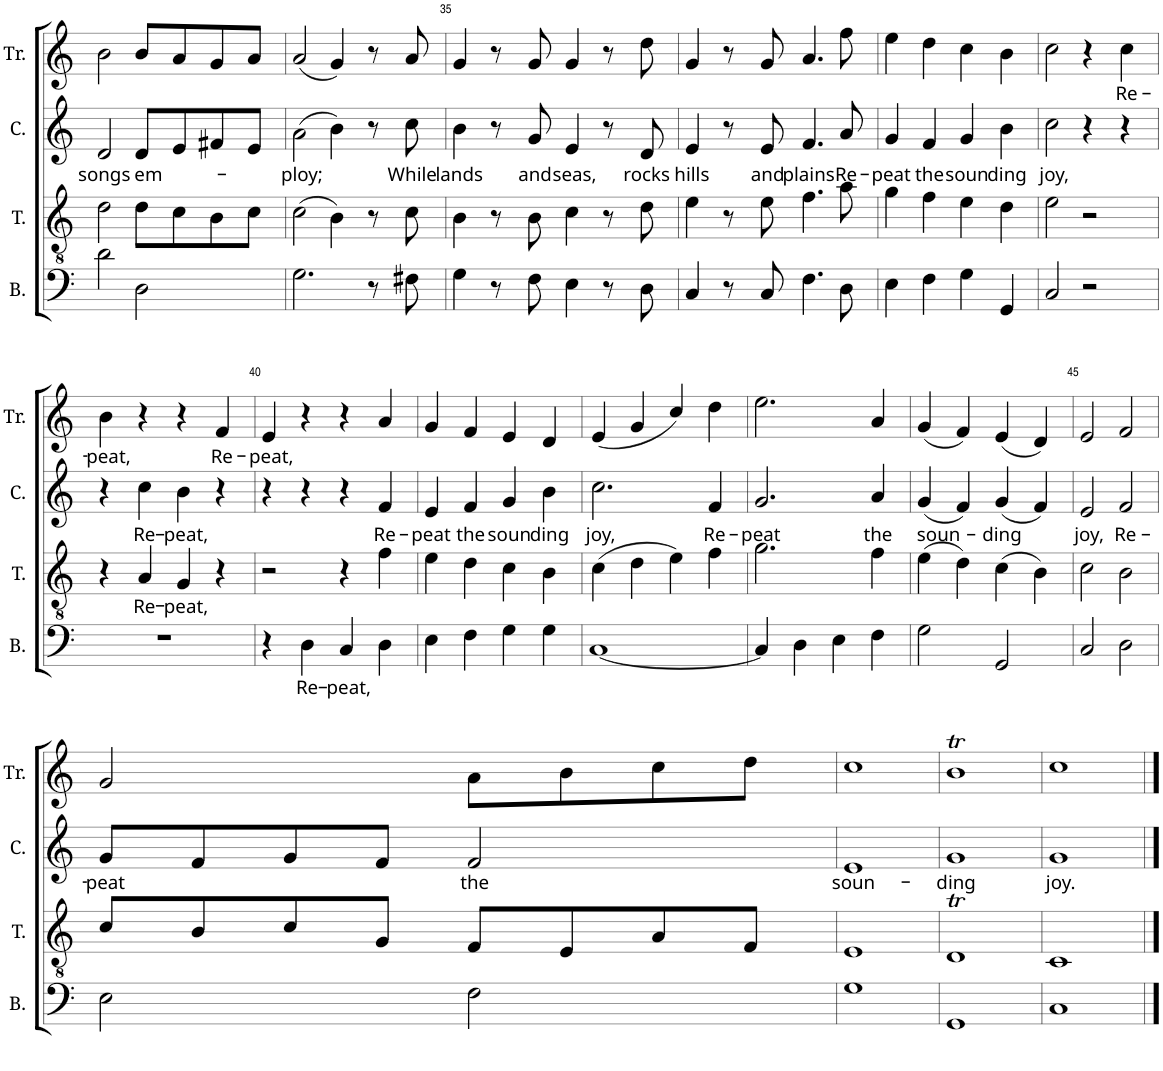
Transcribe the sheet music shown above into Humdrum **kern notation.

**kern	**text	**kern	**text	**kern	**text	**kern	**text
*part4	*part4	*part3	*part3	*part2	*part2	*part1	*part1
*staff4	*staff4	*staff3	*staff3	*staff2	*staff2	*staff1	*staff1
*I"B.	*	*I"T.	*	*I"C.	*	*I"Tr.	*
*I'B.	*	*I'T.	*	*I'C.	*	*I'Tr.	*
!!LO:PB:g=z
*clefF4	*	*clefGv2	*	*clefG2	*	*clefG2	*
*k[]	*	*k[]	*	*k[]	*	*k[]	*
*M4/4	*	*M4/4	*	*M4/4	*	*M4/4	*
*met(c)	*	*met(c)	*	*met(c)	*	*met(c)	*
=33	=33	=33	=33	=33	=33	=33	=33
!	!	!	!	!	!LO:LY:b	!	!
2d\	.	2d\	.	2d/	songs	2b\	.
!	!	!	!	!	!LO:LY:b	!	!
2D\	.	8d\L	.	8d/L	em-	8b/L	.
.	.	8c\	.	8e/	.	8a/	.
.	.	8B\	.	8f#X/	.	8g/	.
.	.	8c\J	.	8e/J	.	8a/J	.
=34	=34	=34	=34	=34	=34	=34	=34
!	!	!	!	!	!LO:LY:b	!	!
2.G\	.	(2c\	.	(2a\	-ploy;	(2a/	.
.	.	4B\)	.	4b\)	.	4g/)	.
8r	.	8r	.	8r	.	8r	.
!	!	!	!	!	!LO:LY:b	!	!
8F#X\	.	8c\	.	8cc\	While	8a/	.
=35	=35	=35	=35	=35	=35	=35	=35
!	!	!	!	!	!LO:LY:b	!	!
4G\	.	4B\	.	4b\	lands	4g/	.
8r	.	8r	.	8r	.	8r	.
!	!	!	!	!	!LO:LY:b	!	!
8F\	.	8B\	.	8g/	and	8g/	.
!	!	!	!	!	!LO:LY:b	!	!
4E\	.	4c\	.	4e/	seas,	4g/	.
8r	.	8r	.	8r	.	8r	.
!	!	!	!	!	!LO:LY:b	!	!
8D\	.	8d\	.	8d/	rocks	8dd\	.
=36	=36	=36	=36	=36	=36	=36	=36
!	!	!	!	!	!LO:LY:b	!	!
4C/	.	4e\	.	4e/	hills	4g/	.
8r	.	8r	.	8r	.	8r	.
!	!	!	!	!	!LO:LY:b	!	!
8C/	.	8e\	.	8e/	and	8g/	.
!	!	!	!	!	!LO:LY:b	!	!
4.F\	.	4.f\	.	4.f/	plains	4.a/	.
!	!	!	!	!	!LO:LY:b	!	!
8D\	.	8a\	.	8a/	Re-	8ff\	.
=37	=37	=37	=37	=37	=37	=37	=37
!	!	!	!	!	!LO:LY:b	!	!
4E\	.	4g\	.	4g/	-peat	4ee\	.
!	!	!	!	!	!LO:LY:b	!	!
4F\	.	4f\	.	4f/	the	4dd\	.
!	!	!	!	!	!LO:LY:b	!	!
4G\	.	4e\	.	4g/	soun-	4cc\	.
!	!	!	!	!	!LO:LY:b	!	!
4GG/	.	4d\	.	4b\	-ding	4b\	.
=38	=38	=38	=38	=38	=38	=38	=38
!	!	!	!	!	!LO:LY:b	!	!
2C/	.	2e\	.	2cc\	joy,	2cc\	.
2r	.	2r	.	4r	.	4r	.
!	!	!	!	!	!	!	!LO:LY:b
.	.	.	.	4r	.	4cc\	Re-
!!LO:LB:g=z
=39	=39	=39	=39	=39	=39	=39	=39
!	!	!	!	!	!	!	!LO:LY:b
1r	.	4r	.	4r	.	4b\	-peat,
!	!	!	!LO:LY:b	!	!LO:LY:b	!	!
.	.	4A/	Re-	4cc\	Re-	4r	.
!	!	!	!LO:LY:b	!	!LO:LY:b	!	!
.	.	4G/	-peat,	4b\	-peat,	4r	.
!	!	!	!	!	!	!	!LO:LY:b
.	.	4r	.	4r	.	4f/	Re-
=40	=40	=40	=40	=40	=40	=40	=40
!	!	!	!	!	!	!	!LO:LY:b
4r	.	2r	.	4r	.	4e/	-peat,
!	!LO:LY:b	!	!	!	!	!	!
4D\	Re-	.	.	4r	.	4r	.
!	!LO:LY:b	!	!	!	!	!	!
4C/	-peat,	4r	.	4r	.	4r	.
!	!	!	!	!	!LO:LY:b	!	!
4D\	.	4f\	.	4f/	Re-	4a/	.
=41	=41	=41	=41	=41	=41	=41	=41
!	!	!	!	!	!LO:LY:b	!	!
4E\	.	4e\	.	4e/	-peat	4g/	.
!	!	!	!	!	!LO:LY:b	!	!
4F\	.	4d\	.	4f/	the	4f/	.
!	!	!	!	!	!LO:LY:b	!	!
4G\	.	4c\	.	4g/	soun-	4e/	.
!	!	!	!	!	!LO:LY:b	!	!
4G\	.	4B\	.	4b\	-ding	4d/	.
=42	=42	=42	=42	=42	=42	=42	=42
!	!	!	!	!	!LO:LY:b	!	!
[1C	.	(4c\	.	2.cc\	joy,	(4e/	.
.	.	4d\	.	.	.	4g/	.
.	.	4e\)	.	.	.	4cc/)	.
!	!	!	!	!	!LO:LY:b	!	!
.	.	4f\	.	4f/	Re-	4dd\	.
=43	=43	=43	=43	=43	=43	=43	=43
!	!	!	!	!	!LO:LY:b	!	!
4C/]	.	2.g\	.	2.g/	-peat	2.ee\	.
4D\	.	.	.	.	.	.	.
4E\	.	.	.	.	.	.	.
!	!	!	!	!	!LO:LY:b	!	!
4F\	.	4f\	.	4a/	the	4a/	.
=44	=44	=44	=44	=44	=44	=44	=44
!	!	!	!	!	!LO:LY:b	!	!
2G\	.	(4e\	.	(4g/	soun-	(4g/	.
.	.	4d\)	.	4f/)	.	4f/)	.
!	!	!	!	!	!LO:LY:b	!	!
2GG/	.	(4c\	.	(4g/	-ding	(4e/	.
.	.	4B\)	.	4f/)	.	4d/)	.
=45	=45	=45	=45	=45	=45	=45	=45
!	!	!	!	!	!LO:LY:b	!	!
2C/	.	2c\	.	2e/	joy,	2e/	.
!	!	!	!	!	!LO:LY:b	!	!
2D\	.	2B\	.	2f/	Re-	2f/	.
!!LO:LB:g=z
=46	=46	=46	=46	=46	=46	=46	=46
!	!	!	!	!	!LO:LY:b	!	!
2E\	.	8c/L	.	8g/L	-peat	2g/	.
.	.	8B/	.	8f/	.	.	.
.	.	8c/	.	8g/	.	.	.
.	.	8G/J	.	8f/J	.	.	.
!	!	!	!	!	!LO:LY:b	!	!
2F\	.	8F/L	.	2f/	the	8a\L	.
.	.	8E/	.	.	.	8b\	.
.	.	8A/	.	.	.	8cc\	.
.	.	8F/J	.	.	.	8dd\J	.
=47	=47	=47	=47	=47	=47	=47	=47
!	!	!	!	!	!LO:LY:b	!	!
1G	.	1E	.	1e	soun-	1cc	.
=48	=48	=48	=48	=48	=48	=48	=48
!	!	!	!	!	!LO:LY:b	!	!
1GG	.	1DT	.	1g	-ding	1bt	.
=49	=49	=49	=49	=49	=49	=49	=49
!	!	!	!	!	!LO:LY:b	!	!
1C	.	1C	.	1g	joy.	1cc	.
==	==	==	==	==	==	==	==
*-	*-	*-	*-	*-	*-	*-	*-
